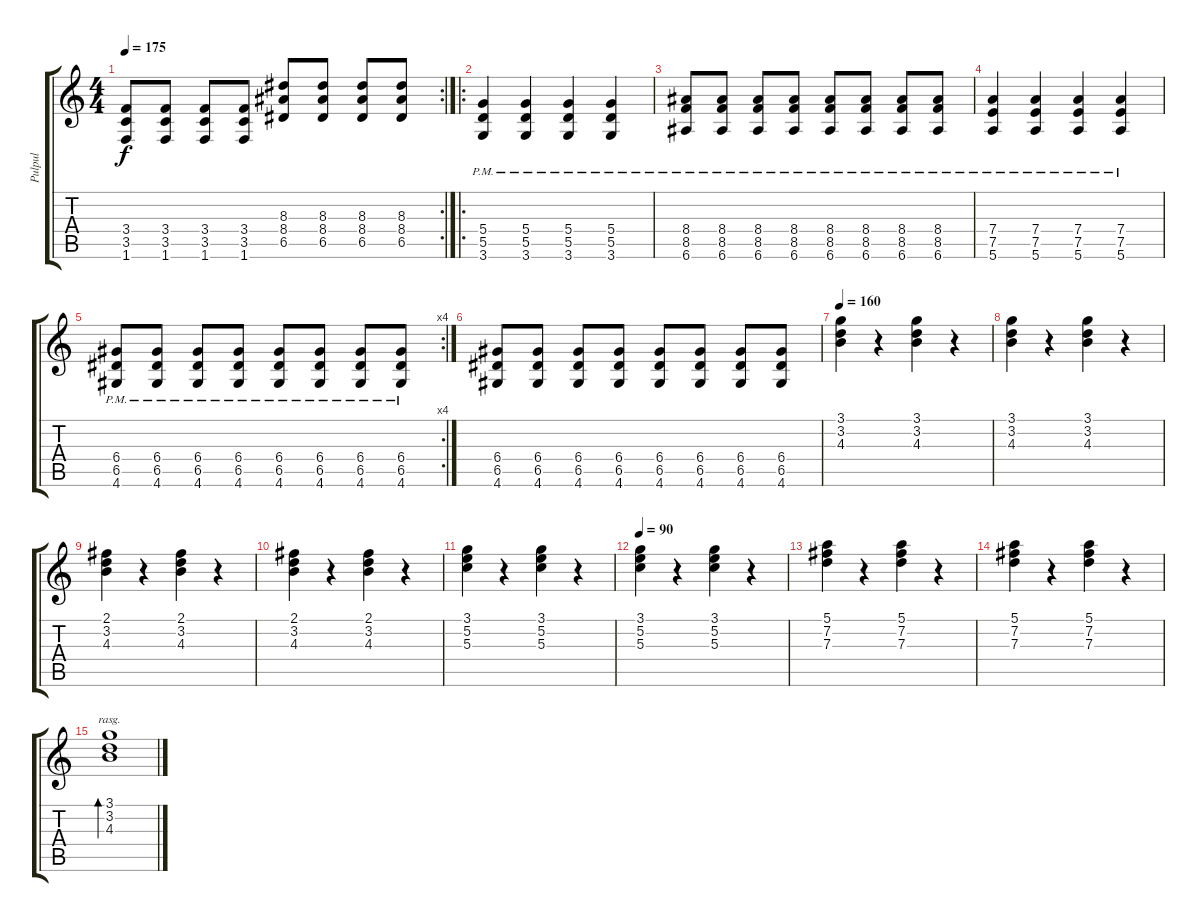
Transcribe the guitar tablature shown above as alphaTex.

\track ("Pulpul" "Pulpul") {instrument electricguitarclean}
\staff {score tabs}
\tuning (E4 B3 G3 D3 A2 E2) {hide}
\rc 2
\ts (4 4)
\tempo 175
\clef g2
\ks c
(3.4 3.5 1.6).8{dy f} (3.4 3.5 1.6).8 (3.4 3.5 1.6).8 (3.4 3.5 1.6).8 (8.3 8.4 6.5).8 (8.3 8.4 6.5).8 (8.3 8.4 6.5).8 (8.3 8.4 6.5).8 |
\ro
(5.4{pm} 5.5{pm} 3.6{pm}).4 (5.4{pm} 5.5{pm} 3.6{pm}).4 (5.4{pm} 5.5{pm} 3.6{pm}).4 (5.4{pm} 5.5{pm} 3.6{pm}).4 |
(8.4{pm} 8.5{pm} 6.6{pm}).8 (8.4{pm} 8.5{pm} 6.6{pm}).8 (8.4{pm} 8.5{pm} 6.6{pm}).8 (8.4{pm} 8.5{pm} 6.6{pm}).8 (8.4{pm} 8.5{pm} 6.6{pm}).8 (8.4{pm} 8.5{pm} 6.6{pm}).8 (8.4{pm} 8.5{pm} 6.6{pm}).8 (8.4{pm} 8.5{pm} 6.6{pm}).8 |
(7.4{pm} 7.5{pm} 5.6{pm}).4 (7.4 7.5{pm} 5.6{pm}).4 (7.4{pm} 7.5{pm} 5.6{pm}).4 (7.4{pm} 7.5{pm} 5.6{pm}).4 |
\rc 4
(6.4{pm} 6.5{pm} 4.6{pm}).8 (6.4{pm} 6.5{pm} 4.6{pm}).8 (6.4{pm} 6.5{pm} 4.6{pm}).8 (6.4{pm} 6.5{pm} 4.6{pm}).8 (6.4{pm} 6.5 4.6{pm}).8 (6.4{pm} 6.5{pm} 4.6{pm}).8 (6.4{pm} 6.5{pm} 4.6{pm}).8 (6.4{pm} 6.5{pm} 4.6{pm}).8 |
(6.4 6.5 4.6).8 (6.4 6.5 4.6).8 (6.4 6.5 4.6).8 (6.4 6.5 4.6).8 (6.4 6.5 4.6).8 (6.4 6.5 4.6).8 (6.4 6.5 4.6).8 (6.4 6.5 4.6).8 |
\tempo 160
(3.1 3.2 4.3).4{instrument electricguitarclean} r.4 (3.1 3.2 4.3).4 r.4 |
(3.1 3.2 4.3).4 r.4 (3.1 3.2 4.3).4 r.4 |
(2.1 3.2 4.3).4 r.4 (2.1 3.2 4.3).4 r.4 |
(2.1 3.2 4.3).4 r.4 (2.1 3.2 4.3).4 r.4 |
(3.1 5.2 5.3).4 r.4 (3.1 5.2 5.3).4 r.4 |
\tempo 90
(3.1 5.2 5.3).4 r.4 (3.1 5.2 5.3).4 r.4 |
(5.1 7.2 7.3).4 r.4 (5.1 7.2 7.3).4 r.4 |
(5.1 7.2 7.3).4 r.4 (5.1 7.2 7.3).4 r.4 |
(3.1 3.2 4.3).1{bd 480 rasg ii}
